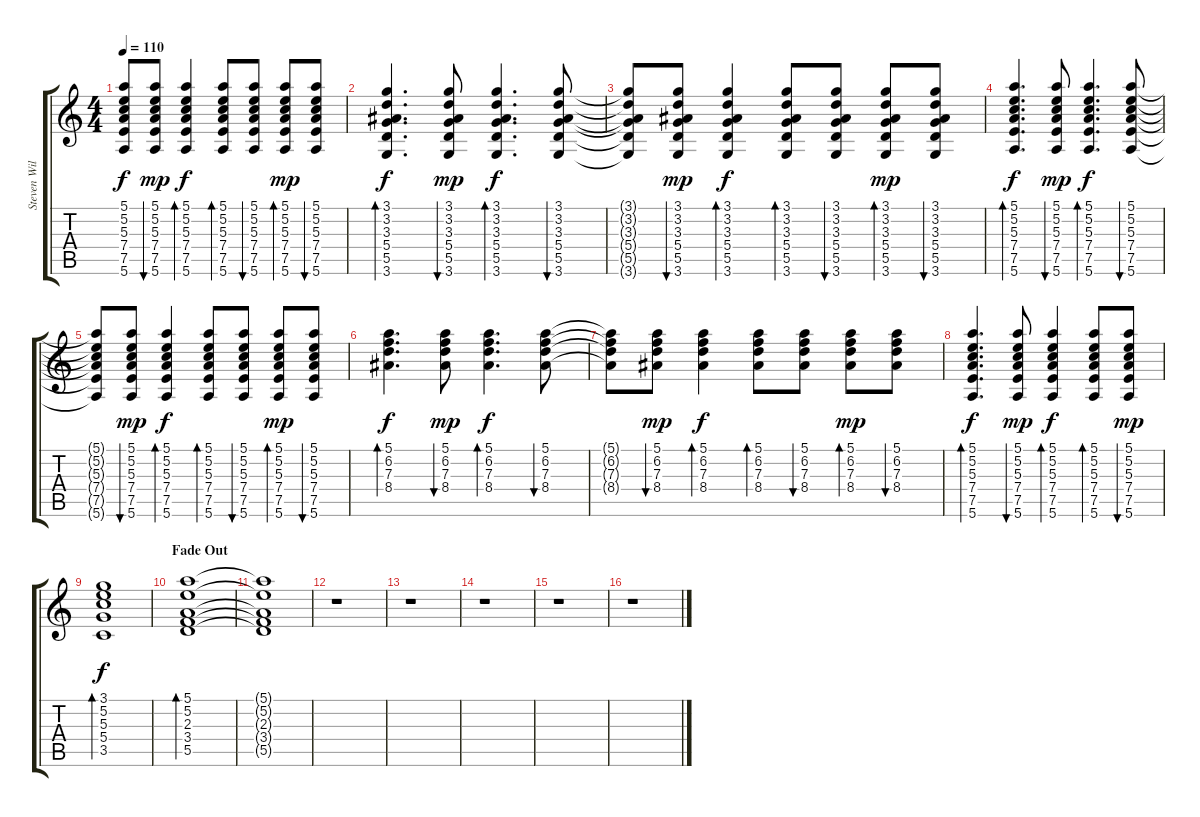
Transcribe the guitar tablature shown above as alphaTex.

\track ("Steven Wilson - Guitar 3" "Steven Wil") {instrument electricguitarclean}
\staff {score tabs}
\tuning (E4 B3 G3 D3 A2 E2) {hide}
\ts (4 4)
\tempo 110
\clef g2
\ks c
(5.1{t} 5.2{t} 5.3{t} 7.4{t} 7.5{t} 5.6{t}).8{dy f} (5.1 5.2 5.3 7.4 7.5 5.6).8{bu 30 dy mp} (5.1 5.2 5.3 7.4 7.5 5.6).4{bd 60 dy f} (5.1 5.2 5.3 7.4 7.5 5.6).8{bd 30} (5.1 5.2 5.3 7.4 7.5 5.6).8{bu 30} (5.1 5.2 5.3 7.4 7.5 5.6).8{bd 30 dy mp} (5.1 5.2 5.3 7.4 7.5 5.6).8{bu 30} |
(3.1 3.2 3.3 5.4 5.5 3.6).4{d bd 60 dy f} (3.1 3.2 3.3 5.4 5.5 3.6).8{bu 30 dy mp} (3.1 3.2 3.3 5.4 5.5 3.6).4{d bd 60 dy f} (3.1 3.2 3.3 5.4 5.5 3.6).8{bu 60} |
(3.1{t} 3.2{t} 3.3{t} 5.4{t} 5.5{t} 3.6{t}).8 (3.1 3.2 3.3 5.4 5.5 3.6).8{bu 30 dy mp} (3.1 3.2 3.3 5.4 5.5 3.6).4{bd 60 dy f} (3.1 3.2 3.3 5.4 5.5 3.6).8{bd 30} (3.1 3.2 3.3 5.4 5.5 3.6).8{bu 30} (3.1 3.2 3.3 5.4 5.5 3.6).8{bd 30 dy mp} (3.1 3.2 3.3 5.4 5.5 3.6).8{bu 30} |
(5.1 5.2 5.3 7.4 7.5 5.6).4{d bd 60 dy f} (5.1 5.2 5.3 7.4 7.5 5.6).8{bu 30 dy mp} (5.1 5.2 5.3 7.4 7.5 5.6).4{d bd 60 dy f} (5.1 5.2 5.3 7.4 7.5 5.6).8{bu 60} |
(5.1{t} 5.2{t} 5.3{t} 7.4{t} 7.5{t} 5.6{t}).8 (5.1 5.2 5.3 7.4 7.5 5.6).8{bu 30 dy mp} (5.1 5.2 5.3 7.4 7.5 5.6).4{bd 60 dy f} (5.1 5.2 5.3 7.4 7.5 5.6).8{bd 30} (5.1 5.2 5.3 7.4 7.5 5.6).8{bu 30} (5.1 5.2 5.3 7.4 7.5 5.6).8{bd 30 dy mp} (5.1 5.2 5.3 7.4 7.5 5.6).8{bu 30} |
(5.1 6.2 7.3 8.4).4{d bd 60 dy f} (5.1 6.2 7.3 8.4).8{bu 30 dy mp} (5.1 6.2 7.3 8.4).4{d bd 60 dy f} (5.1 6.2 7.3 8.4).8{bu 60} |
(5.1{t} 6.2{t} 7.3{t} 8.4{t}).8 (5.1 6.2 7.3 8.4).8{bu 30 dy mp} (5.1 6.2 7.3 8.4).4{bd 60 dy f} (5.1 6.2 7.3 8.4).8{bd 30} (5.1 6.2 7.3 8.4).8{bu 30} (5.1 6.2 7.3 8.4).8{bd 30 dy mp} (5.1 6.2 7.3 8.4).8{bu 30} |
(5.1 5.2 5.3 7.4 7.5 5.6).4{d bd 60 dy f} (5.1 5.2 5.3 7.4 7.5 5.6).8{bu 30 dy mp} (5.1 5.2 5.3 7.4 7.5 5.6).4{bd 60 dy f} (5.1 5.2 5.3 7.4 7.5 5.6).8{bd 30} (5.1 5.2 5.3 7.4 7.5 5.6).8{bu 30 dy mp} |
(3.1 5.2 5.3 5.4 3.5).1{bd 60 dy f} |
\section ("" "Fade Out")
(5.1 5.2 2.3 3.4 5.5).1{bd 60} |
(5.1{t} 5.2{t} 2.3{t} 3.4{t} 5.5{t}).1 |
r.1 |
r.1 |
r.1 |
r.1 |
r.1
